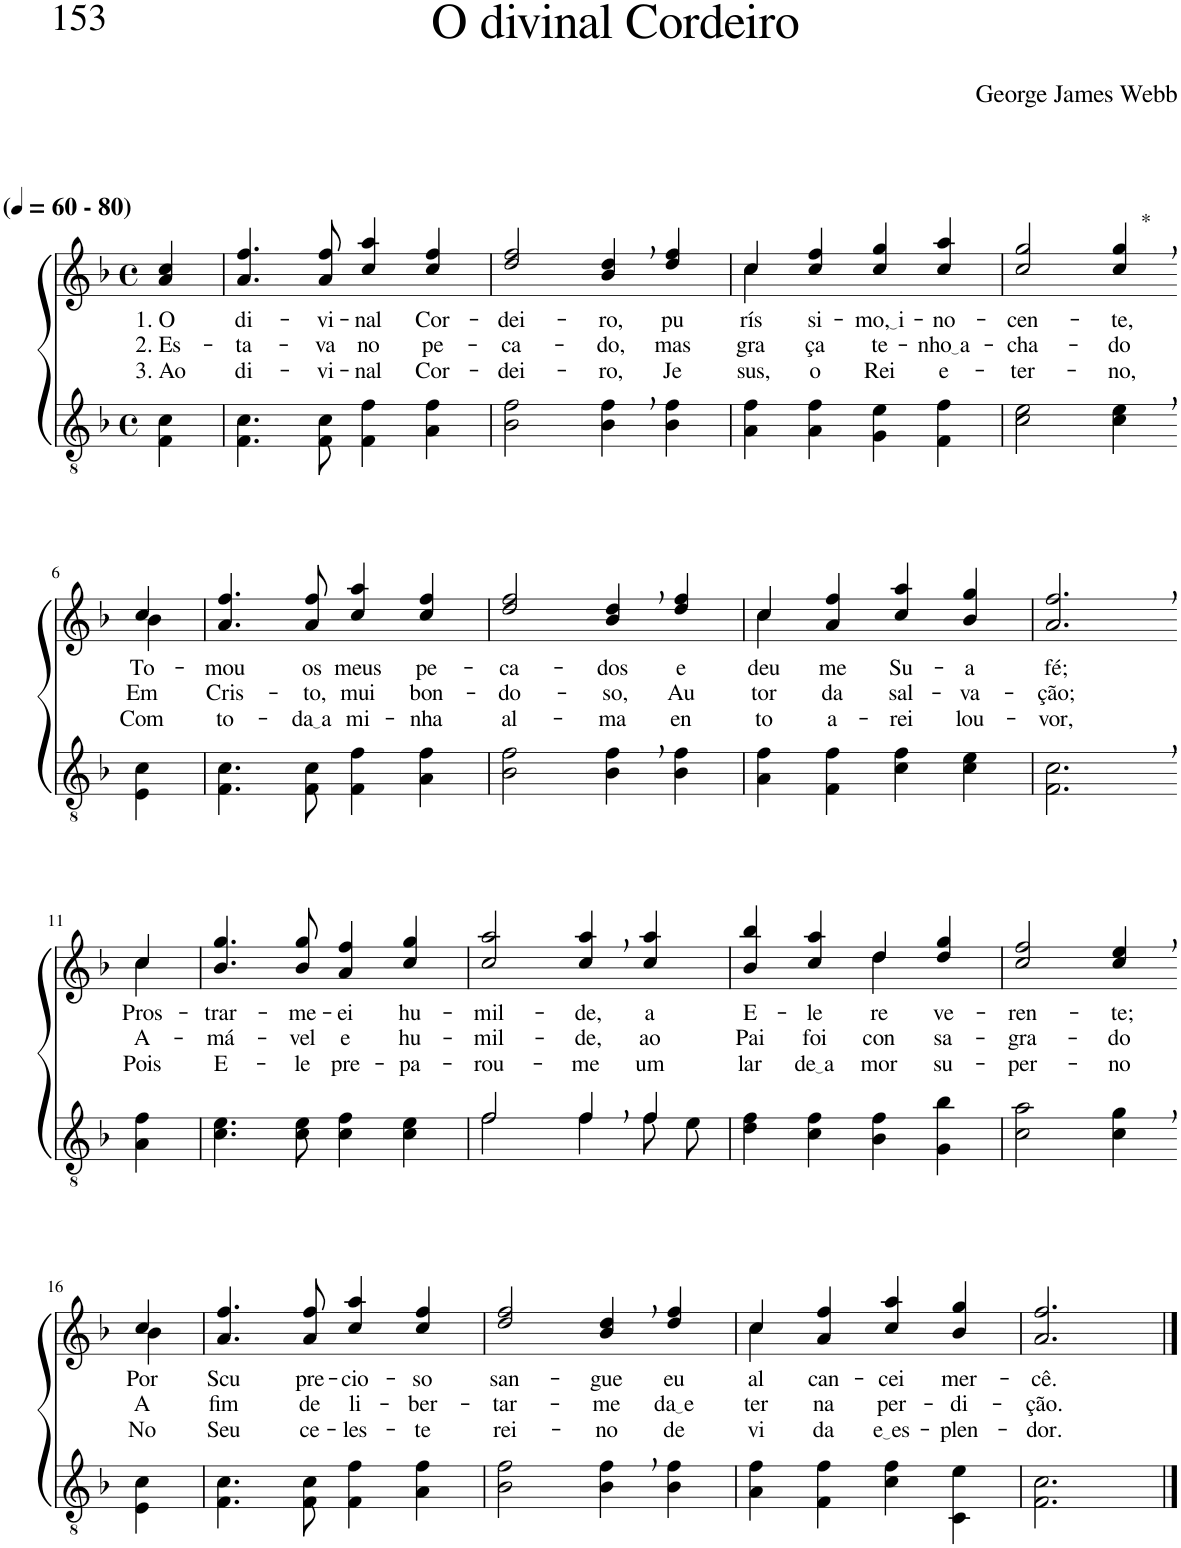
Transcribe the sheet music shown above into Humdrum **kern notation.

**kern	**kern	**text	**text	**text
*part2	*part1	*part1	*part1	*part1
*staff2	*staff1	*staff1	*staff1	*staff1
*I"Parte III e IV	*I"Parte I II	*	*	*
*clefGv2	*clefG2	*	*	*
*Trd4c7	*Trd4c7	*	*	*
*k[b-]	*k[b-]	*	*	*
*M4/4	*M4/4	*	*	*
*met(c)	*met(c)	*	*	*
*MM60	*MM60	*	*	*
=1	=1	=1	=1	=1
!	!LO:TX:a:B:t=(	!	!	!
!	!LO:TX:a:B:t=- 80)	!	!	!
!	!	!LO:LY:b	!LO:LY:b	!LO:LY:b
4F\ 4c\	4a/ 4cc/	1. O	2. Es-	3. Ao
=2	=2	=2	=2	=2
!	!	!LO:LY:b	!LO:LY:b	!LO:LY:b
4.F\ 4.c\	4.a/ 4.ff/	di-	-ta-	di-
!	!	!LO:LY:b	!LO:LY:b	!LO:LY:b
8F\ 8c\	8a/ 8ff/	-vi-	-va	-vi-
!	!	!LO:LY:b	!LO:LY:b	!LO:LY:b
4F\ 4f\	4cc/ 4aa/	-nal	no	-nal
!	!	!LO:LY:b	!LO:LY:b	!LO:LY:b
4A\ 4f\	4cc/ 4ff/	Cor-	pe-	Cor-
=3	=3	=3	=3	=3
!	!	!LO:LY:b	!LO:LY:b	!LO:LY:b
2B-\ 2f\	2dd/ 2ff/	-dei-	-ca-	-dei-
!	!	!LO:LY:b	!LO:LY:b	!LO:LY:b
4B-\, 4f\,	4b-/, 4dd/,	-ro,	-do,	-ro,
!	!	!LO:LY:b	!LO:LY:b	!LO:LY:b
4B-\ 4f\	4dd/ 4ff/	pu-	mas	Je-
=4	=4	=4	=4	=4
*	*^	*	*	*
!	!	!	!LO:LY:b	!LO:LY:b	!LO:LY:b
4A\ 4f\	4cc/	4cc\	-rís-	gra-	-sus,
!	!	!	!LO:LY:b	!LO:LY:b	!LO:LY:b
4A\ 4f\	4cc/ 4ff/	2.ryy	-si-	-ça	o
!	!	!	!LO:LY:b	!LO:LY:b	!LO:LY:b
4G\ 4e\	4cc/ 4gg/	.	mo, i	te-	Rei
!	!	!	!LO:LY:b	!LO:LY:b	!LO:LY:b
4F\ 4f\	4cc/ 4aa/	.	-no-	nho a	e-
*	*v	*v	*	*	*
=5	=5	=5	=5	=5
!	!	!LO:LY:b	!LO:LY:b	!LO:LY:b
2c\ 2e\	2cc/ 2gg/	-cen-	-cha-	-ter-
!	!LO:TX:a:t=*	!	!	!
!	!	!LO:LY:b	!LO:LY:b	!LO:LY:b
4c\, 4e\,	4cc/, 4gg/,	-te,	-do	-no,
!!LO:LB:g=z
=6-	=6-	=6-	=6-	=6-
*	*^	*	*	*
!	!	!	!LO:LY:b	!LO:LY:b	!LO:LY:b
4E\ 4c\	4cc/	4b-\	To-	Em	Com
=7	=7	=7	=7	=7	=7
!	!	!	!LO:LY:b	!LO:LY:b	!LO:LY:b
*	*v	*v	*	*	*
4.F\ 4.c\	4.a/ 4.ff/	-mou	Cris-	to-
!	!	!LO:LY:b	!LO:LY:b	!LO:LY:b
8F\ 8c\	8a/ 8ff/	os	-to,	da a
!	!	!LO:LY:b	!LO:LY:b	!LO:LY:b
4F\ 4f\	4cc/ 4aa/	meus	mui	mi-
!	!	!LO:LY:b	!LO:LY:b	!LO:LY:b
4A\ 4f\	4cc/ 4ff/	pe-	bon-	-nha
=8	=8	=8	=8	=8
!	!	!LO:LY:b	!LO:LY:b	!LO:LY:b
2B-\ 2f\	2dd/ 2ff/	-ca-	-do-	al-
!	!	!LO:LY:b	!LO:LY:b	!LO:LY:b
4B-\, 4f\,	4b-/, 4dd/,	-dos	-so,	-ma
!	!	!LO:LY:b	!LO:LY:b	!LO:LY:b
4B-\ 4f\	4dd/ 4ff/	e	Au-	en-
=9	=9	=9	=9	=9
*	*^	*	*	*
!	!	!	!LO:LY:b	!LO:LY:b	!LO:LY:b
4A\ 4f\	4cc/	4cc\	deu-	-tor	-to-
!	!	!	!LO:LY:b	!LO:LY:b	!LO:LY:b
4F\ 4f\	4a/ 4ff/	2.ryy	-me	da	-a-
!	!	!	!LO:LY:b	!LO:LY:b	!LO:LY:b
4c\ 4f\	4cc/ 4aa/	.	Su-	sal-	-rei
!	!	!	!LO:LY:b	!LO:LY:b	!LO:LY:b
4c\ 4e\	4b-/ 4gg/	.	-a	-va-	lou-
*	*v	*v	*	*	*
=10	=10	=10	=10	=10
!	!	!LO:LY:b	!LO:LY:b	!LO:LY:b
2.F\, 2.c\,	2.a/, 2.ff/,	fé;	-ção;	-vor,
!!LO:LB:g=z
=11-	=11-	=11-	=11-	=11-
*	*^	*	*	*
!	!	!	!LO:LY:b	!LO:LY:b	!LO:LY:b
4A\ 4f\	4cc/	4cc\	Pros-	A-	Pois
=12	=12	=12	=12	=12	=12
!	!	!	!LO:LY:b	!LO:LY:b	!LO:LY:b
*	*v	*v	*	*	*
4.c\ 4.e\	4.b-/ 4.gg/	-trar-	-má-	E-
!	!	!LO:LY:b	!LO:LY:b	!LO:LY:b
8c\ 8e\	8b-/ 8gg/	-me-	-vel	-le
!	!	!LO:LY:b	!LO:LY:b	!LO:LY:b
4c\ 4f\	4a/ 4ff/	-ei	e	pre-
!	!	!LO:LY:b	!LO:LY:b	!LO:LY:b
4c\ 4e\	4cc/ 4gg/	hu-	hu-	-pa-
=13	=13	=13	=13	=13
*^	*	*	*	*
!	!	!	!LO:LY:b	!LO:LY:b	!LO:LY:b
2f/	2f\	2cc/ 2aa/	-mil-	-mil-	-rou-
!	!	!	!LO:LY:b	!LO:LY:b	!LO:LY:b
4f,/	4f\	4cc/, 4aa/,	-de,	-de,	-me
!	!	!	!LO:LY:b	!LO:LY:b	!LO:LY:b
4f/	8f\L	4cc/ 4aa/	a	ao	um
.	8e\J	.	.	.	.
=14	=14	=14	=14	=14	=14
!	!	!	!LO:LY:b	!LO:LY:b	!LO:LY:b
*v	*v	*^	*	*	*
4d\ 4f\	4b-/ 4bb-/	2ryy	E-	Pai	lar
!	!	!	!LO:LY:b	!LO:LY:b	!LO:LY:b
4c\ 4f\	4cc/ 4aa/	.	-le	foi	de a
!	!	!	!LO:LY:b	!LO:LY:b	!LO:LY:b
4B-\ 4f\	4dd/	4dd\	re-	con-	-mor
!	!	!	!LO:LY:b	!LO:LY:b	!LO:LY:b
4G\ 4b-\	4dd/ 4gg/	4ryy	-ve-	-sa-	su-
=15	=15	=15	=15	=15	=15
!	!	!	!LO:LY:b	!LO:LY:b	!LO:LY:b
*	*v	*v	*	*	*
2c\ 2a\	2cc/ 2ff/	-ren-	-gra-	-per-
!	!	!LO:LY:b	!LO:LY:b	!LO:LY:b
4c\, 4g\,	4cc/, 4ee/,	-te;	-do	-no
!!LO:LB:g=z
=16-	=16-	=16-	=16-	=16-
*	*^	*	*	*
!	!	!	!LO:LY:b	!LO:LY:b	!LO:LY:b
4E\ 4c\	4cc/	4b-\	-Por	A	No
=17	=17	=17	=17	=17	=17
!	!	!	!LO:LY:b	!LO:LY:b	!LO:LY:b
*	*v	*v	*	*	*
4.F\ 4.c\	4.a/ 4.ff/	Scu	fim	Seu
!	!	!LO:LY:b	!LO:LY:b	!LO:LY:b
8F\ 8c\	8a/ 8ff/	pre-	de	ce-
!	!	!LO:LY:b	!LO:LY:b	!LO:LY:b
4F\ 4f\	4cc/ 4aa/	-cio-	li-	-les-
!	!	!LO:LY:b	!LO:LY:b	!LO:LY:b
4A\ 4f\	4cc/ 4ff/	-so	-ber-	-te
=18	=18	=18	=18	=18
!	!	!LO:LY:b	!LO:LY:b	!LO:LY:b
2B-\ 2f\	2dd/ 2ff/	san-	-tar-	rei-
!	!	!LO:LY:b	!LO:LY:b	!LO:LY:b
4B-\, 4f\,	4b-/, 4dd/,	-gue	-me	-no
!	!	!LO:LY:b	!LO:LY:b	!LO:LY:b
4B-\ 4f\	4dd/ 4ff/	eu	da e	de
=19	=19	=19	=19	=19
*	*^	*	*	*
!	!	!	!LO:LY:b	!LO:LY:b	!LO:LY:b
4A\ 4f\	4cc/	4cc\	al-	-ter-	vi-
!	!	!	!LO:LY:b	!LO:LY:b	!LO:LY:b
4F\ 4f\	4a/ 4ff/	2.ryy	-can-	-na	-da
!	!	!	!LO:LY:b	!LO:LY:b	!LO:LY:b
4c\ 4f\	4cc/ 4aa/	.	-cei	per-	e es
!	!	!	!LO:LY:b	!LO:LY:b	!LO:LY:b
4C\ 4e\	4b-/ 4gg/	.	mer-	-di-	-plen-
*	*v	*v	*	*	*
=20	=20	=20	=20	=20
!	!	!LO:LY:b	!LO:LY:b	!LO:LY:b
2.F\ 2.c\	2.a/ 2.ff/	-cê.	-ção.	-dor.
==	==	==	==	==
*-	*-	*-	*-	*-
